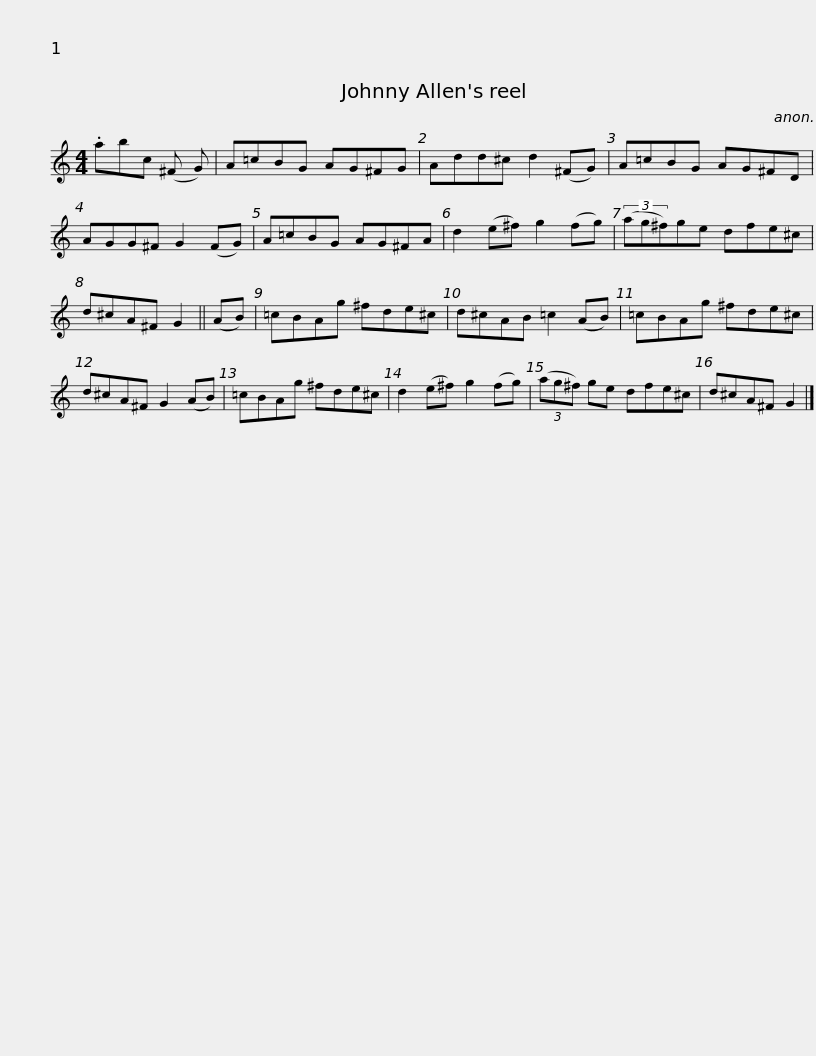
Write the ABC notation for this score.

X:1
L:1/8
M:4/4
I:linebreak $
K:C
V:1 treble
V:1
 .abc (^F G) | A=cBG AG^FG | Add^c d2 (^FG) | A=cBG AG^FD | AGG^F G2 (FG) |$ %5
 A=cBG AG^FA | d2 (e^f) g2 (fg) | (3(ag^f)ge dfe^c | d^cA^F G2 || (AB) | %10
 =cBAg ^fde^c |$ d^cAB =c2 (AB) | =cBAg ^fde^c | d^cA^F G2 (AB) | =cBAg ^fde^c | %15
 d2 (e^f) g2 (fg) |$ (3(ag^f) ge dfe^c | d^cA^F G2 |] %18
